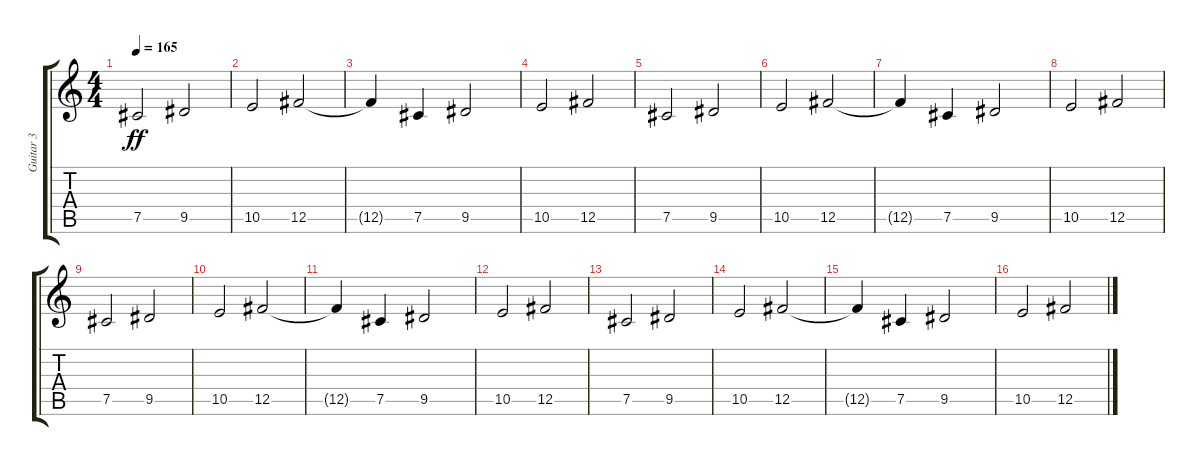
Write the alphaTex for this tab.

\track ("Guitar 3" "Guitar 3") {instrument distortionguitar}
\staff {score tabs}
\tuning (Db4 Ab3 E3 B2 Gb2 Db2) {hide}
\ts (4 4)
\tempo 165
\clef g2
\ks c
7.5.2{dy ff volume 14} 9.5.2 |
10.5.2{volume 15} 12.5.2 |
12.5{t}.4 7.5.4 9.5.2 |
10.5.2 12.5.2 |
7.5.2 9.5.2 |
10.5.2 12.5.2 |
12.5{t}.4 7.5.4 9.5.2 |
10.5.2 12.5.2 |
7.5.2 9.5.2 |
10.5.2 12.5.2 |
12.5{t}.4 7.5.4 9.5.2 |
10.5.2 12.5.2 |
7.5.2 9.5.2 |
10.5.2 12.5.2 |
12.5{t}.4 7.5.4 9.5.2 |
10.5.2 12.5.2
